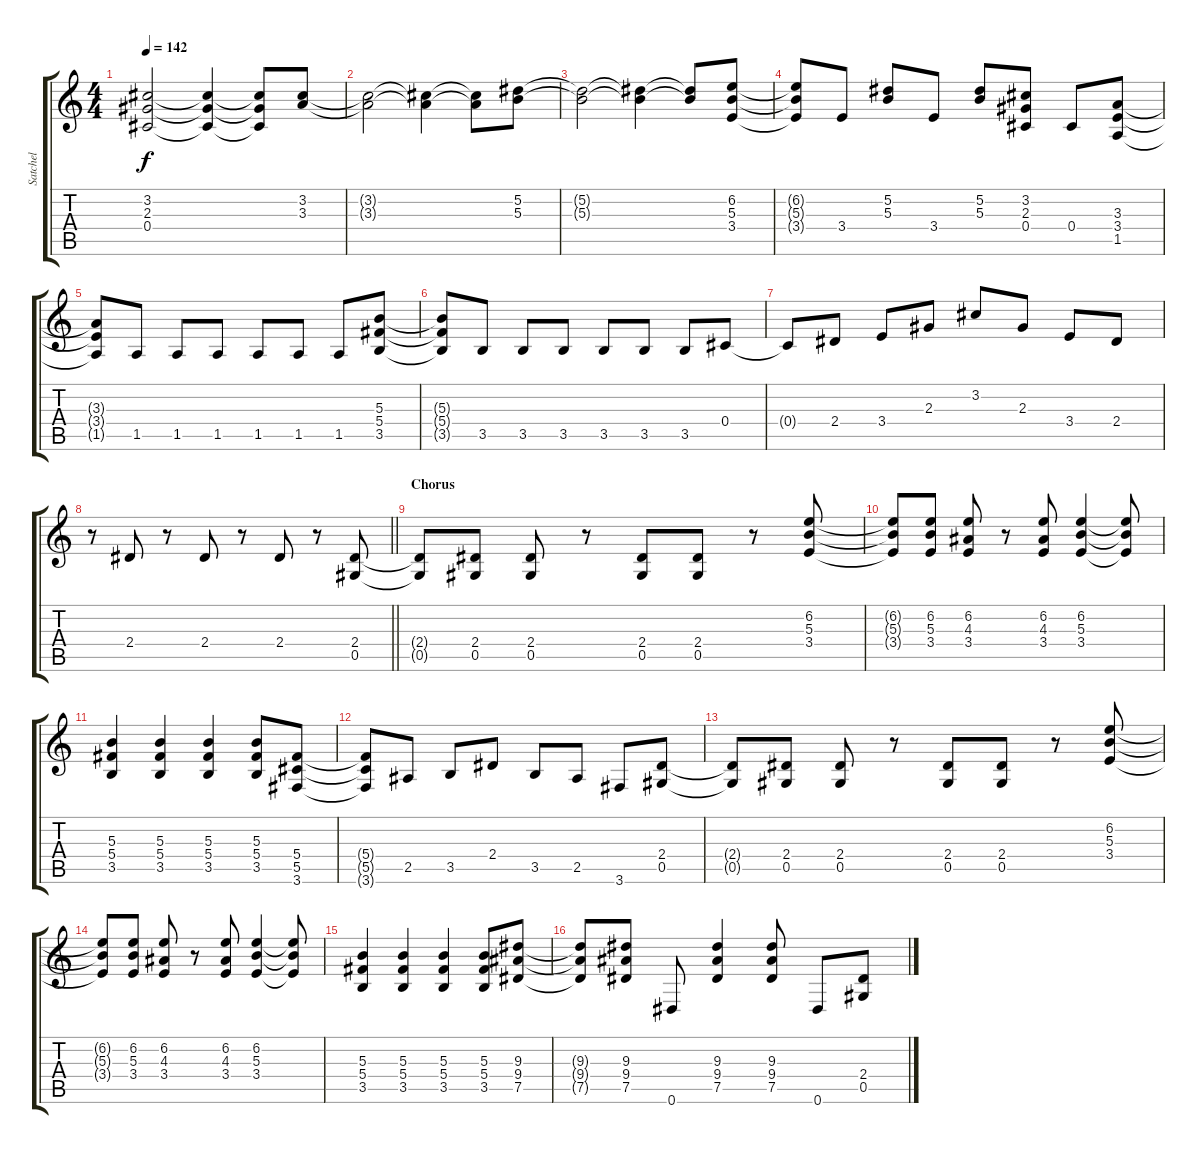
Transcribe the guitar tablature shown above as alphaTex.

\track ("Satchel" "Satchel") {instrument distortionguitar}
\staff {score tabs}
\tuning (Eb4 Bb3 Gb3 Db3 Ab2 Eb2) {hide}
\ts (4 4)
\tempo 142
\clef g2
\ks c
(3.2{t} 2.3{t} 0.4{t}).2{dy f} (3.2{t} 2.3{t} 0.4{t}).4 (3.2{t} 2.3{t} 0.4{t}).8 (3.2 3.3).8 |
(3.2{t} 3.3{t}).2 (3.2{t} 3.3{t}).4 (3.2{t} 3.3{t}).8 (5.2 5.3).8 |
(5.2{t} 5.3{t}).2 (5.2{t} 5.3{t}).4 (5.2{t} 5.3{t}).8 (6.2 5.3 3.4).8 |
(6.2{t} 5.3{t} 3.4{t}).8 3.4.8 (5.2 5.3).8 3.4.8 (5.2 5.3).8 (3.2 2.3 0.4).8 0.4.8 (3.3 3.4 1.5).8 |
(3.3{t} 3.4{t} 1.5{t}).8 1.5.8 1.5.8 1.5.8 1.5.8 1.5.8 1.5.8 (5.3 5.4 3.5).8 |
(5.3{t} 5.4{t} 3.5{t}).8 3.5.8 3.5.8 3.5.8 3.5.8 3.5.8 3.5.8 0.4.8 |
0.4{t}.8 2.4.8 3.4.8 2.3.8 3.2.8 2.3.8 3.4.8 2.4.8 |
\barLineRight lightlight
r.8 2.4.8 r.8 2.4.8 r.8 2.4.8 r.8 (2.4 0.5).8 |
\section ("" "Chorus")
(2.4{t} 0.5{t}).8 (2.4 0.5).8 (2.4 0.5).8 r.8 (2.4 0.5).8 (2.4 0.5).8 r.8 (6.2 5.3 3.4).8 |
(6.2{t} 5.3{t} 3.4{t}).8 (6.2 5.3 3.4).8 (6.2 4.3 3.4).8 r.8 (6.2 4.3 3.4).8 (6.2 5.3 3.4).4 (6.2{t} 5.3{t} 3.4{t}).8 |
(5.3 5.4 3.5).4 (5.3 5.4 3.5).4 (5.3 5.4 3.5).4 (5.3 5.4 3.5).8 (5.4 5.5 3.6).8 |
(5.4{t} 5.5{t} 3.6{t}).8 2.5.8 3.5.8 2.4.8 3.5.8 2.5.8 3.6.8 (2.4 0.5).8 |
(2.4{t} 0.5{t}).8 (2.4 0.5).8 (2.4 0.5).8 r.8 (2.4 0.5).8 (2.4 0.5).8 r.8 (6.2 5.3 3.4).8 |
(6.2{t} 5.3{t} 3.4{t}).8 (6.2 5.3 3.4).8 (6.2 4.3 3.4).8 r.8 (6.2 4.3 3.4).8 (6.2 5.3 3.4).4 (6.2{t} 5.3{t} 3.4{t}).8 |
(5.3 5.4 3.5).4 (5.3 5.4 3.5).4 (5.3 5.4 3.5).4 (5.3 5.4 3.5).8 (9.3 9.4 7.5).8 |
(9.3{t} 9.4{t} 7.5{t}).8 (9.3 9.4 7.5).8 0.6.8 (9.3 9.4 7.5).4 (9.3 9.4 7.5).8 0.6.8 (2.4 0.5).8
